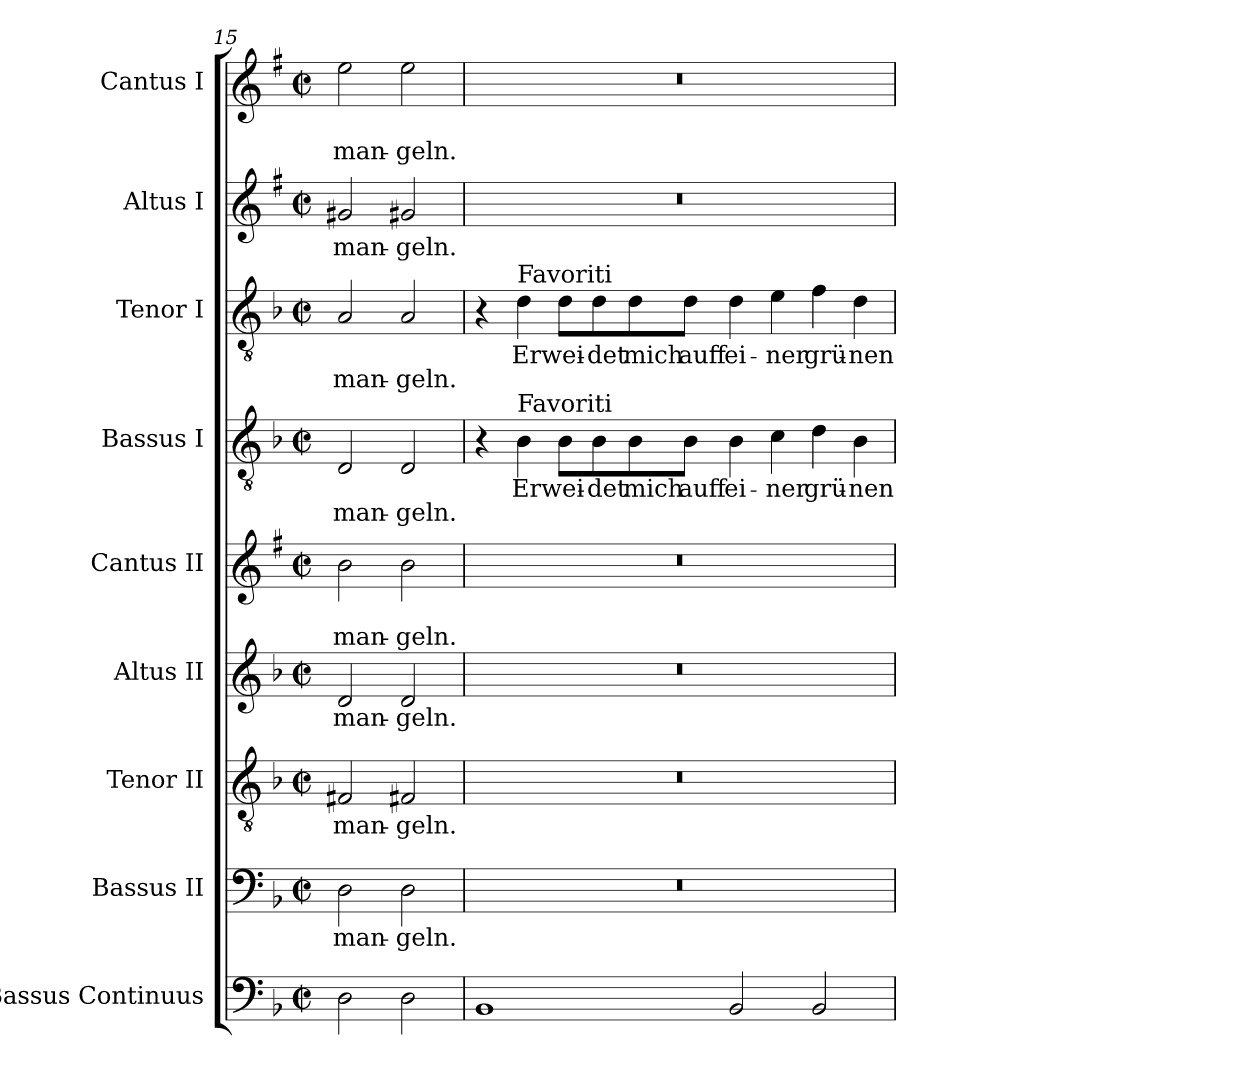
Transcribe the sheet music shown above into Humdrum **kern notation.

**kern	**kern	**text	**kern	**text	**kern	**text	**kern	**text	**text	**kern	**text	**text	**kern	**text	**text	**kern	**text	**kern	**text	**text
*part9	*part8	*part8	*part7	*part7	*part6	*part6	*part5	*part5	*part5	*part4	*part4	*part4	*part3	*part3	*part3	*part2	*part2	*part1	*part1	*part1
*staff9	*staff8	*staff8	*staff7	*staff7	*staff6	*staff6	*staff5	*staff5	*staff5	*staff4	*staff4	*staff4	*staff3	*staff3	*staff3	*staff2	*staff2	*staff1	*staff1	*staff1
*I"Bassus Continuus	*I"Bassus II	*	*I"Tenor II	*	*I"Altus II	*	*I"Cantus II	*	*	*I"Bassus I	*	*	*I"Tenor I	*	*	*I"Altus I	*	*I"Cantus I	*	*
*I'Bsn	*	*	*	*	*	*	*	*	*	*	*	*	*	*	*	*	*	*	*	*
*clefF4	*clefF4	*	*clefGv2	*	*clefG2	*	*clefG2	*	*	*clefGv2	*	*	*clefGv2	*	*	*clefG2	*	*clefG2	*	*
*	*	*	*	*	*	*	*ITrd1c2	*	*	*	*	*	*	*	*	*ITrd1c2	*	*ITrd1c2	*	*
*k[b-]	*k[b-]	*	*k[b-]	*	*k[b-]	*	*k[b-]	*	*	*k[b-]	*	*	*k[b-]	*	*	*k[b-]	*	*k[b-]	*	*
*F:	*F:	*	*F:	*	*F:	*	*F:	*	*	*F:	*	*	*F:	*	*	*F:	*	*F:	*	*
*M4/2	*M4/2	*	*M4/2	*	*M4/2	*	*M4/2	*	*	*M4/2	*	*	*M4/2	*	*	*M4/2	*	*M4/2	*	*
*met(c|)	*met(c|)	*	*met(c|)	*	*met(c|)	*	*met(c|)	*	*	*met(c|)	*	*	*met(c|)	*	*	*met(c|)	*	*met(c|)	*	*
=15	=15	=15	=15	=15	=15	=15	=15	=15	=15	=15	=15	=15	=15	=15	=15	=15	=15	=15	=15	=15
!	!	!LO:LY:b	!	!LO:LY:b	!	!LO:LY:b	!	!	!LO:LY:b	!	!	!LO:LY:b	!	!	!LO:LY:b	!	!LO:LY:b	!	!	!LO:LY:b
2D	2D	man-	2F#X	man-	2d	man-	2a	.	man-	2D	.	man-	2A	.	man-	2f#X	man-	2dd	.	man-
!	!	!LO:LY:b	!	!LO:LY:b	!	!LO:LY:b	!	!	!LO:LY:b	!	!	!LO:LY:b	!	!	!LO:LY:b	!	!LO:LY:b	!	!	!LO:LY:b
2D	2D	-geln.	2F#X	-geln.	2d	-geln.	2a	.	-geln.	2D	.	-geln.	2A	.	-geln.	2f#X	-geln.	2dd	.	-geln.
=16	=16	=16	=16	=16	=16	=16	=16	=16	=16	=16	=16	=16	=16	=16	=16	=16	=16	=16	=16	=16
1BB-	0r	.	0r	.	0r	.	0r	.	.	4r	.	.	4r	.	.	0r	.	0r	.	.
!	!	!	!	!	!	!	!	!	!	!	!	!	!LO:TX:a:t=Favoriti	!	!	!	!	!	!	!
!	!	!	!	!	!	!	!	!	!	!LO:TX:a:t=Favoriti	!	!	!	!	!	!	!	!	!	!
!	!	!	!	!	!	!	!	!	!	!	!LO:LY:b	!	!	!LO:LY:b	!	!	!	!	!	!
.	.	.	.	.	.	.	.	.	.	4B-	Er	.	4d	Er	.	.	.	.	.	.
!	!	!	!	!	!	!	!	!	!	!	!LO:LY:b	!	!	!LO:LY:b	!	!	!	!	!	!
.	.	.	.	.	.	.	.	.	.	8B-\L	wei-	.	8d\L	wei-	.	.	.	.	.	.
!	!	!	!	!	!	!	!	!	!	!	!LO:LY:b	!	!	!LO:LY:b	!	!	!	!	!	!
.	.	.	.	.	.	.	.	.	.	8B-\	-det	.	8d\	-det	.	.	.	.	.	.
!	!	!	!	!	!	!	!	!	!	!	!LO:LY:b	!	!	!LO:LY:b	!	!	!	!	!	!
.	.	.	.	.	.	.	.	.	.	8B-\	mich	.	8d\	mich	.	.	.	.	.	.
!	!	!	!	!	!	!	!	!	!	!	!LO:LY:b	!	!	!LO:LY:b	!	!	!	!	!	!
.	.	.	.	.	.	.	.	.	.	8B-\J	auff	.	8d\J	auff	.	.	.	.	.	.
!	!	!	!	!	!	!	!	!	!	!	!LO:LY:b	!	!	!LO:LY:b	!	!	!	!	!	!
2BB-	.	.	.	.	.	.	.	.	.	4B-	ei-	.	4d	ei-	.	.	.	.	.	.
!	!	!	!	!	!	!	!	!	!	!	!LO:LY:b	!	!	!LO:LY:b	!	!	!	!	!	!
.	.	.	.	.	.	.	.	.	.	4c	-ner	.	4e	-ner	.	.	.	.	.	.
!	!	!	!	!	!	!	!	!	!	!	!LO:LY:b	!	!	!LO:LY:b	!	!	!	!	!	!
2BB-	.	.	.	.	.	.	.	.	.	4d	grü-	.	4f	grü-	.	.	.	.	.	.
!	!	!	!	!	!	!	!	!	!	!	!LO:LY:b	!	!	!LO:LY:b	!	!	!	!	!	!
.	.	.	.	.	.	.	.	.	.	4B-	-nen	.	4d	-nen	.	.	.	.	.	.
=	=	=	=	=	=	=	=	=	=	=	=	=	=	=	=	=	=	=	=	=
*-	*-	*-	*-	*-	*-	*-	*-	*-	*-	*-	*-	*-	*-	*-	*-	*-	*-	*-	*-	*-
